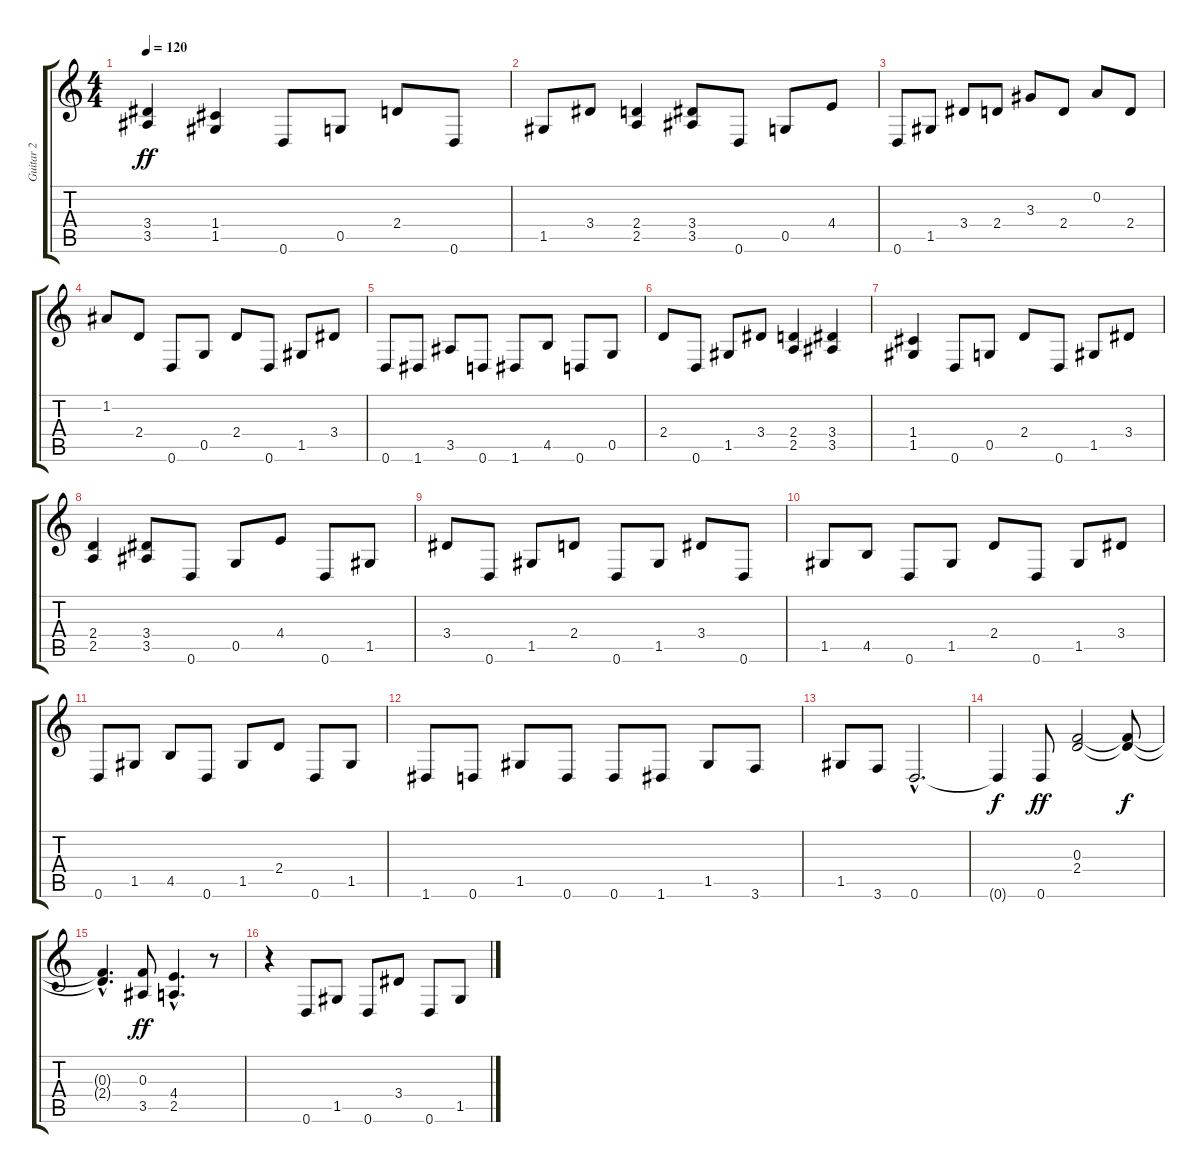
\track ("Guitar 2" "Guitar 2") {instrument acousticguitarnylon}
\staff {score tabs}
\tuning (D4 A3 F3 C3 G2 D2) {hide}
\ts (4 4)
\tempo 120
\clef g2
\ks c
(3.4 3.5).4{dy ff} (1.4 1.5).4 0.6.8 0.5.8 2.4.8 0.6.8 |
1.5.8 3.4.8 (2.4 2.5).4 (3.4 3.5).8 0.6.8 0.5.8 4.4.8 |
0.6.8 1.5.8 3.4.8 2.4.8 3.3.8 2.4.8 0.2.8 2.4.8 |
1.2.8 2.4.8 0.6.8 0.5.8 2.4.8 0.6.8 1.5.8 3.4.8 |
0.6.8 1.6.8 3.5.8 0.6.8 1.6.8 4.5.8 0.6.8 0.5.8 |
2.4.8 0.6.8 1.5.8 3.4.8 (2.4 2.5).4 (3.4 3.5).4 |
(1.4 1.5).4 0.6.8 0.5.8 2.4.8 0.6.8 1.5.8 3.4.8 |
(2.4 2.5).4 (3.4 3.5).8 0.6.8 0.5.8 4.4.8 0.6.8 1.5.8 |
3.4.8 0.6.8 1.5.8 2.4.8 0.6.8 1.5.8 3.4.8 0.6.8 |
1.5.8 4.5.8 0.6.8 1.5.8 2.4.8 0.6.8 1.5.8 3.4.8 |
0.6.8 1.5.8 4.5.8 0.6.8 1.5.8 2.4.8 0.6.8 1.5.8 |
1.6.8 0.6.8 1.5.8 0.6.8 0.6.8 1.6.8 1.5.8 3.6.8 |
1.5.8 3.6.8 0.6{hac}.2{d} |
0.6{t}.4{dy f} 0.6.8{dy ff} (0.3 2.4).2 (0.3{t} 2.4{t}).8{dy f} |
(0.3{hac t} 2.4{hac t}).4{d} (0.3 3.5).8{dy ff} (4.4{hac} 2.5{hac}).4{d} r.8 |
r.4 0.6.8 1.5.8 0.6.8 3.4.8 0.6.8 1.5.8
